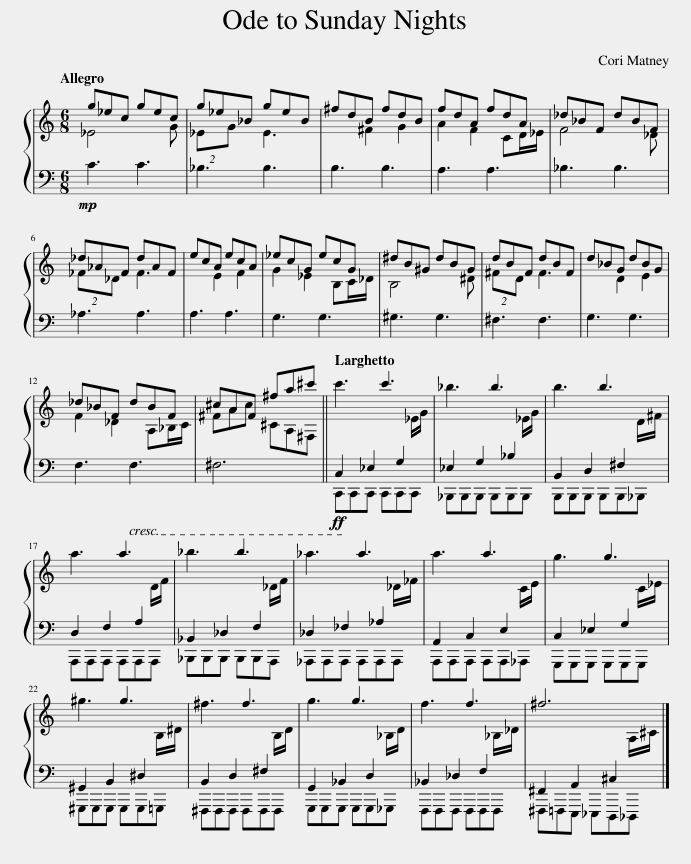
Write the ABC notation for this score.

X:1
%%score { ( 1 2 ) | ( 3 4 ) }
L:1/8
Q:1/4=144
M:6/8
I:linebreak $
K:C
V:1 treble
V:2 treble
V:3 bass
V:4 bass
V:1
 g_ec gec | g_e_B geB | ^fdB fdB | fdA fdA | _d_BF dBF |$ %5
 _d_A_F dAF | ecA ecA | _ecG ecG | ^dB^G dBG | dB^F dBF | %10
 d_BG dBG |$ _d_BF dBF | ^cA^F ^fa^c' ||[Q:1/4=63] c'3 c'3 | _b3 b3 | %15
 b3 b3 |$ a3 a3 | _b3 b3 | _a3 a3 | a3 a3 | %20
 g3 g3 |$ ^g3 g3 | ^f3 f3 | g3 g3 | f3 f3 | %25
 ^f6 |] %26
V:2
 _E4 x G | (2:3:2_EG E3 | x2 ^F2 G2 | A2 F2 CD/_E/ | F4 x _D |$ %5
 (2:3:2_F_D F3 | x2 E2 F2 | G2 _E2 B,C/_D/ | B,4 x ^D | (2:3:2^FD F3 | %10
 x2 D2 E2 |$ F2 _D2 A,_B,/C/ | ^FA^c ^CA,^F, || x5 _E/G/ | x5 _E/G/ | %15
 x5 D/^F/ |$ x5 D/F/ | x5 _D/F/ | x5 _D/_F/ | x5 C/E/ | %20
 x5 C/_E/ |$ x5 B,/^D/ | x5 B,/D/ | x5 _B,/D/ | x5 _B,/_D/ | %25
 x5 A,/^C/ |] %26
V:3
!mp! C3 C3 | _B,3 B,3 | B,3 B,3 | A,3 A,3 | _B,3 B,3 |$ %5
 _A,3 A,3 | A,3 A,3 | G,3 G,3 | ^G,3 G,3 | ^F,3 F,3 | %10
 G,3 G,3 |$ F,3 F,3 | ^F,6 ||!ff! C,2 _E,2 G,2 | _E,2 G,2 _B,2 | %15
 B,,2 D,2 ^F,2 |$ D,2 F,2 A,2 | _B,,2 _D,2 F,2 | _D,2 _F,2 _A,2 | A,,2 C,2 E,2 | %20
 C,2 _E,2 G,2 |$ ^G,,2 B,,2 ^D,2 | B,,2 D,2 ^F,2 | G,,2 _B,,2 D,2 | _B,,2 _D,2 F,2 | %25
 ^F,,2 A,,2 ^C,2 |] %26
V:4
 x6 | x6 | x6 | x6 | x6 |$ %5
 x6 | x6 | x6 | x6 | x6 | %10
 x6 |$ x6 | x6 || C,,C,,C,, C,,C,,C,, | _B,,,B,,,B,,, B,,,B,,,B,,, | %15
 B,,,B,,,B,,, B,,,B,,,_B,,, |$ A,,,A,,,A,,, A,,,A,,,A,,, | _B,,,B,,,B,,, B,,,B,,,A,,, | _A,,,A,,,A,,, A,,,A,,,A,,, | A,,,A,,,A,,, A,,,A,,,_A,,, | %20
 G,,,G,,,G,,, G,,,G,,,G,,, |$ ^G,,,G,,,G,,, G,,,G,,,=G,,, | ^F,,,F,,,F,,, F,,,F,,,F,,, | G,,,G,,,G,,, G,,,G,,,_G,,, | F,,,F,,,F,,, F,,,F,,,F,,, | %25
 ^F,,,=F,,,E,,, _E,,,D,,,_D,,, |] %26
